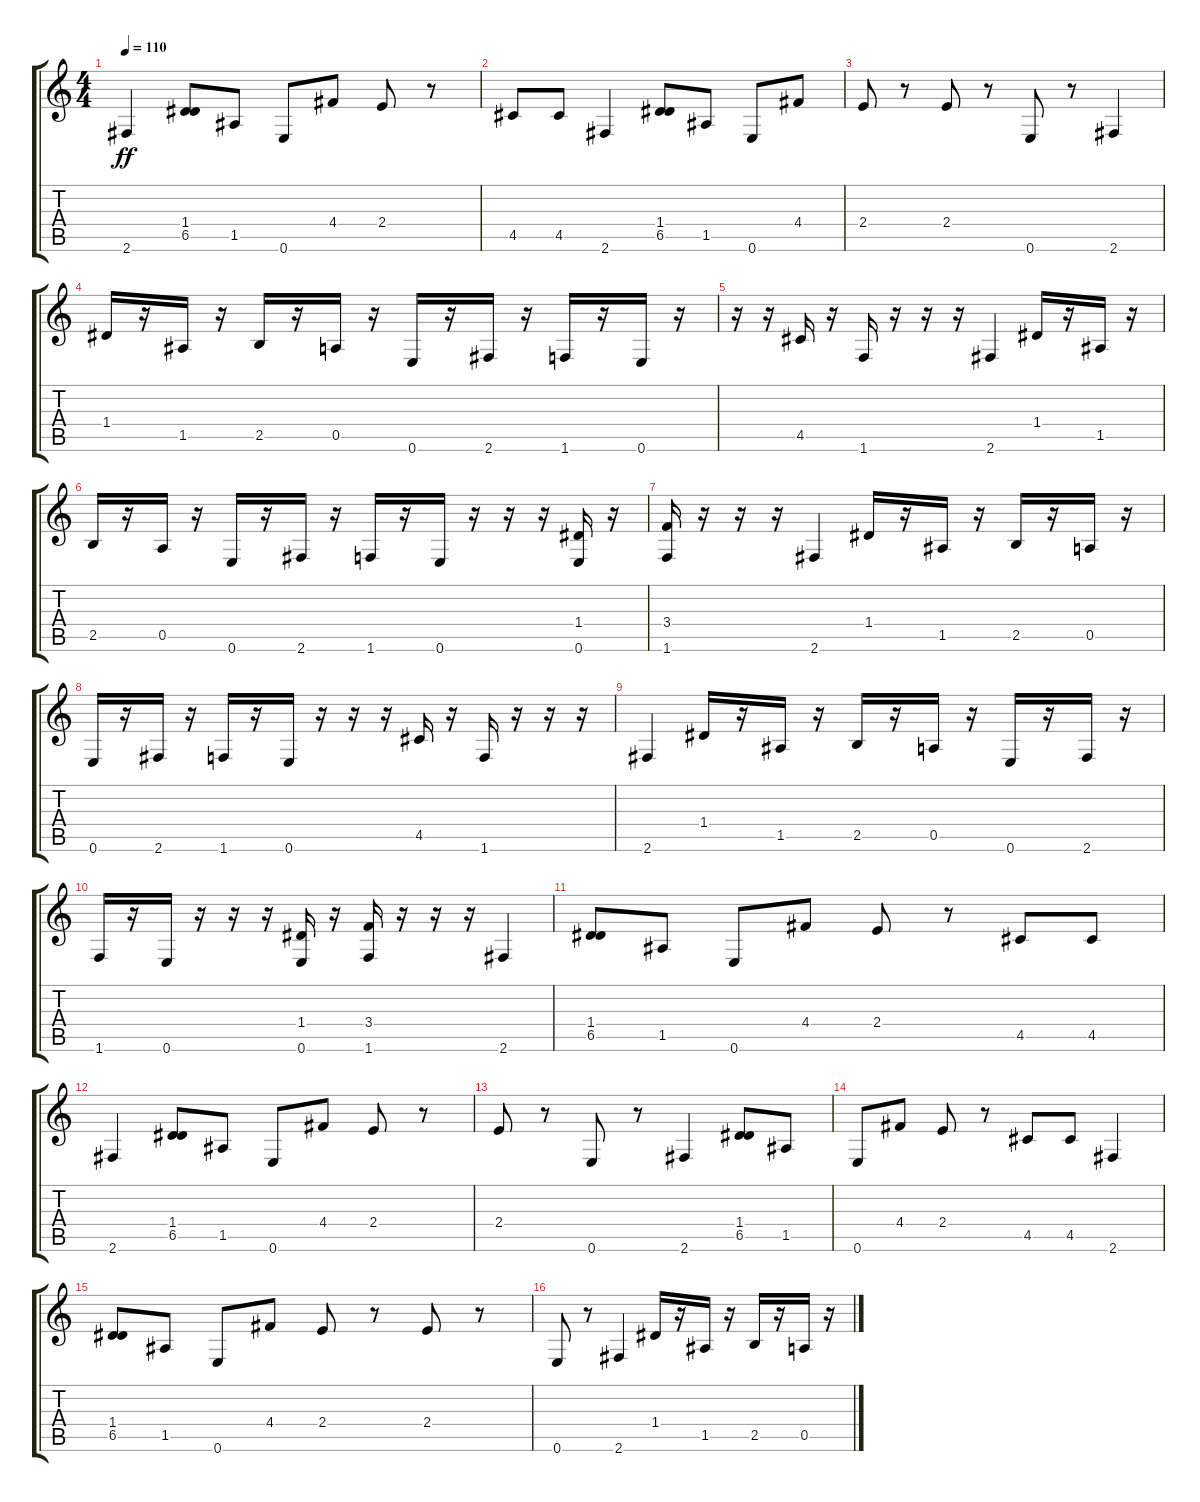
\track "" {instrument distortionguitar}
\staff {score tabs}
\tuning (E4 B3 G3 D3 A2 E2) {hide}
\ts (4 4)
\tempo 110
\clef g2
\ks c
2.6.4{dy ff} (1.4 6.5).8 1.5.8 0.6.8 4.4.8 2.4.8 r.8 |
4.5.8 4.5.8 2.6.4 (1.4 6.5).8 1.5.8 0.6.8 4.4.8 |
2.4.8 r.8 2.4.8 r.8 0.6.8 r.8 2.6.4 |
1.4.16 r.16 1.5.16 r.16 2.5.16 r.16 0.5.16 r.16 0.6.16 r.16 2.6.16 r.16 1.6.16 r.16 0.6.16 r.16 |
r.16 r.16 4.5.16 r.16 1.6.16 r.16 r.16 r.16 2.6.4 1.4.16 r.16 1.5.16 r.16 |
2.5.16 r.16 0.5.16 r.16 0.6.16 r.16 2.6.16 r.16 1.6.16 r.16 0.6.16 r.16 r.16 r.16 (1.4 0.6).16 r.16 |
(3.4 1.6).16 r.16 r.16 r.16 2.6.4 1.4.16 r.16 1.5.16 r.16 2.5.16 r.16 0.5.16 r.16 |
0.6.16 r.16 2.6.16 r.16 1.6.16 r.16 0.6.16 r.16 r.16 r.16 4.5.16 r.16 1.6.16 r.16 r.16 r.16 |
2.6.4 1.4.16 r.16 1.5.16 r.16 2.5.16 r.16 0.5.16 r.16 0.6.16 r.16 2.6.16 r.16 |
1.6.16 r.16 0.6.16 r.16 r.16 r.16 (1.4 0.6).16 r.16 (3.4 1.6).16 r.16 r.16 r.16 2.6.4 |
(1.4 6.5).8 1.5.8 0.6.8 4.4.8 2.4.8 r.8 4.5.8 4.5.8 |
2.6.4 (1.4 6.5).8 1.5.8 0.6.8 4.4.8 2.4.8 r.8 |
2.4.8 r.8 0.6.8 r.8 2.6.4 (1.4 6.5).8 1.5.8 |
0.6.8 4.4.8 2.4.8 r.8 4.5.8 4.5.8 2.6.4 |
(1.4 6.5).8 1.5.8 0.6.8 4.4.8 2.4.8 r.8 2.4.8 r.8 |
0.6.8 r.8 2.6.4 1.4.16 r.16 1.5.16 r.16 2.5.16 r.16 0.5.16 r.16
